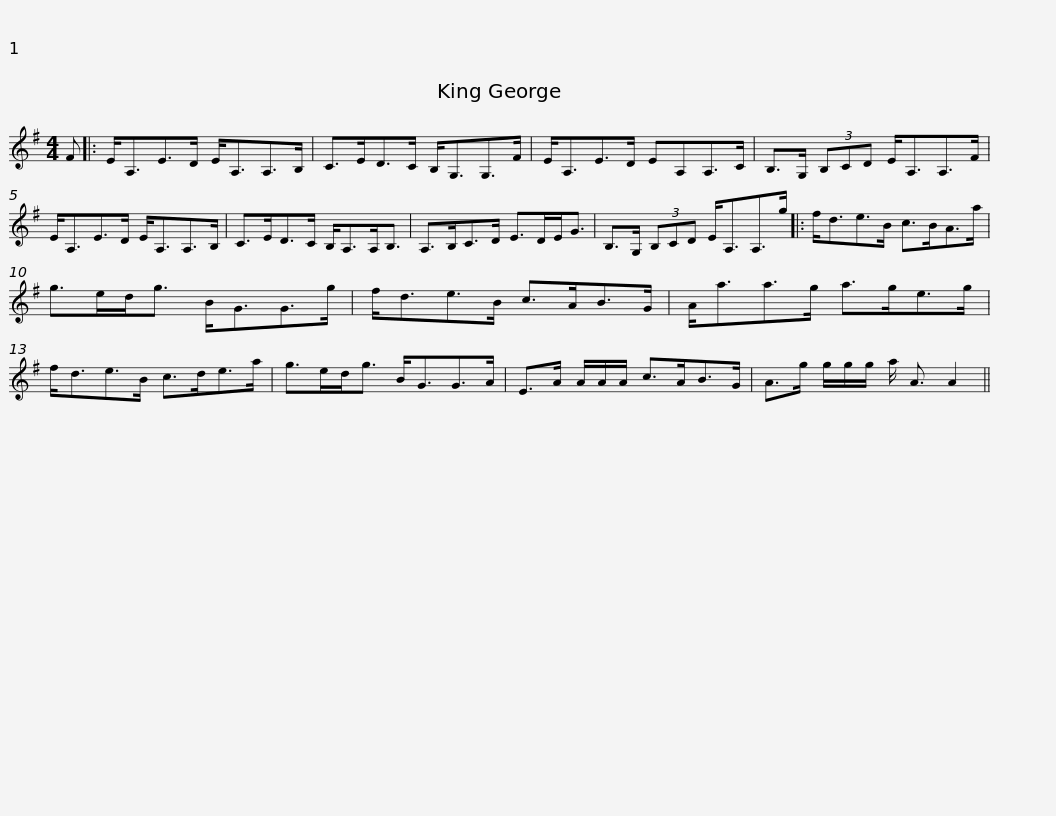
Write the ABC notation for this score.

X:1
L:1/8
M:4/4
I:linebreak $
K:G
V:1 treble
V:1
 F |: E<A,E>D E<A,A,>B, | C>ED>C B,<G,G,>F | E<A,E>D EA,A,>C | B,>G, (3B,CD E<A,A,>F |$ %5
 E<A,E>D E<A,A,>B, | C>ED>C B,<A,A,<B, | A,>B,C>D E>DE<G | B,>G, (3B,CD E<A,A,>g |:$ f<de>B c>BA>a | %10
 g>ed<g B<GG>g | f<de>B c>AB>G | A<aa>g a>ge>g |$ f<de>B c>de>a | g>ed<g B<GG>A | %15
 E>A A/A/A/ c>AB>G | A>g g/g/g/ a/ A3/2 A2 || %17
